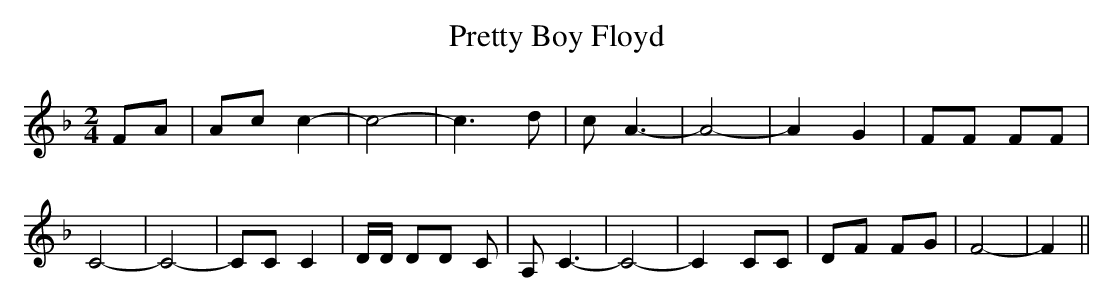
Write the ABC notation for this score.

X:1
T:Pretty Boy Floyd
M:2/4
L:1/8
K:F
 FA| Ac c2-| c4-| c3 d| c A3-| A4-| A2 G2| FF FF| C4-| C4-| CC C2|\
 D/2D/2 DD C| A, C3-| C4-| C2 CC| DF FG| F4-| F2||
